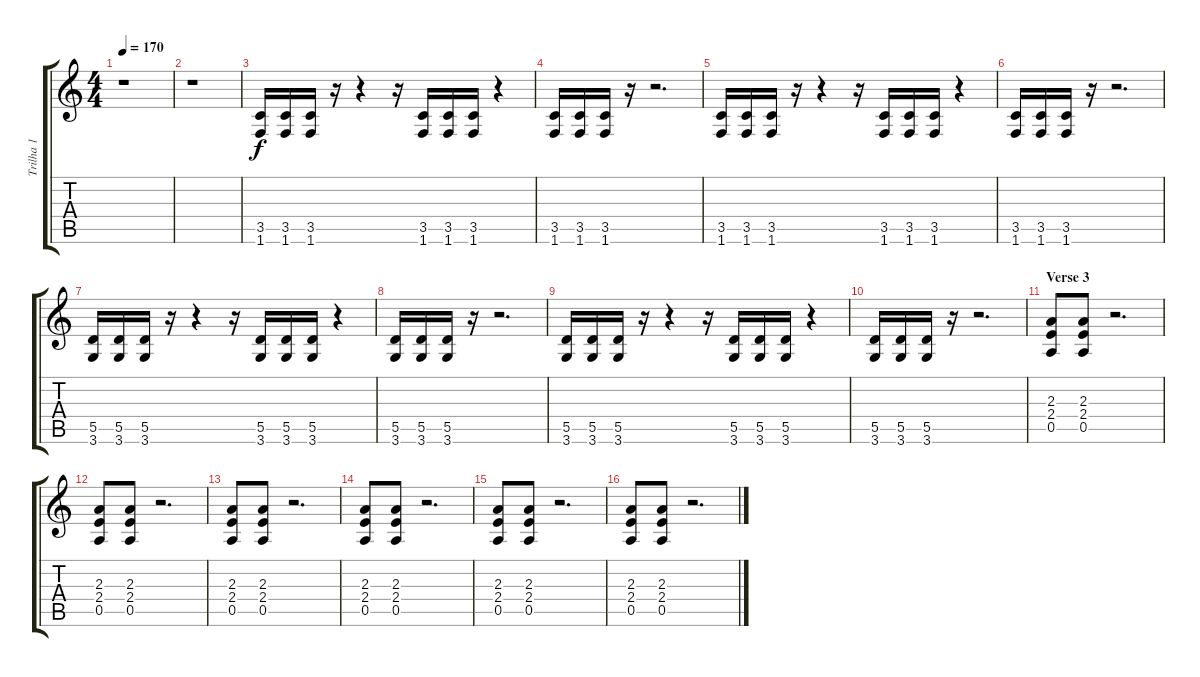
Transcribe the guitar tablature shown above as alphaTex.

\track ("Trilha 1" "Trilha 1") {instrument distortionguitar}
\staff {score tabs}
\tuning (E4 B3 G3 D3 A2 E2) {hide}
\ts (4 4)
\tempo 170
\clef g2
\ks c
r.1{dy f} |
r.1 |
(3.5 1.6).16 (3.5 1.6).16 (3.5 1.6).16 r.16 r.4 r.16 (3.5 1.6).16 (3.5 1.6).16 (3.5 1.6).16 r.4 |
(3.5 1.6).16 (3.5 1.6).16 (3.5 1.6).16 r.16 r.2{d} |
(3.5 1.6).16 (3.5 1.6).16 (3.5 1.6).16 r.16 r.4 r.16 (3.5 1.6).16 (3.5 1.6).16 (3.5 1.6).16 r.4 |
(3.5 1.6).16 (3.5 1.6).16 (3.5 1.6).16 r.16 r.2{d} |
(5.5 3.6).16 (5.5 3.6).16 (5.5 3.6).16 r.16 r.4 r.16 (5.5 3.6).16 (5.5 3.6).16 (5.5 3.6).16 r.4 |
(5.5 3.6).16 (5.5 3.6).16 (5.5 3.6).16 r.16 r.2{d} |
(5.5 3.6).16 (5.5 3.6).16 (5.5 3.6).16 r.16 r.4 r.16 (5.5 3.6).16 (5.5 3.6).16 (5.5 3.6).16 r.4 |
(5.5 3.6).16 (5.5 3.6).16 (5.5 3.6).16 r.16 r.2{d} |
\section ("" "Verse 3")
(2.3 2.4 0.5).8 (2.3 2.4 0.5).8 r.2{d} |
(2.3 2.4 0.5).8 (2.3 2.4 0.5).8 r.2{d} |
(2.3 2.4 0.5).8 (2.3 2.4 0.5).8 r.2{d} |
(2.3 2.4 0.5).8 (2.3 2.4 0.5).8 r.2{d} |
(2.3 2.4 0.5).8 (2.3 2.4 0.5).8 r.2{d} |
(2.3 2.4 0.5).8 (2.3 2.4 0.5).8 r.2{d}
